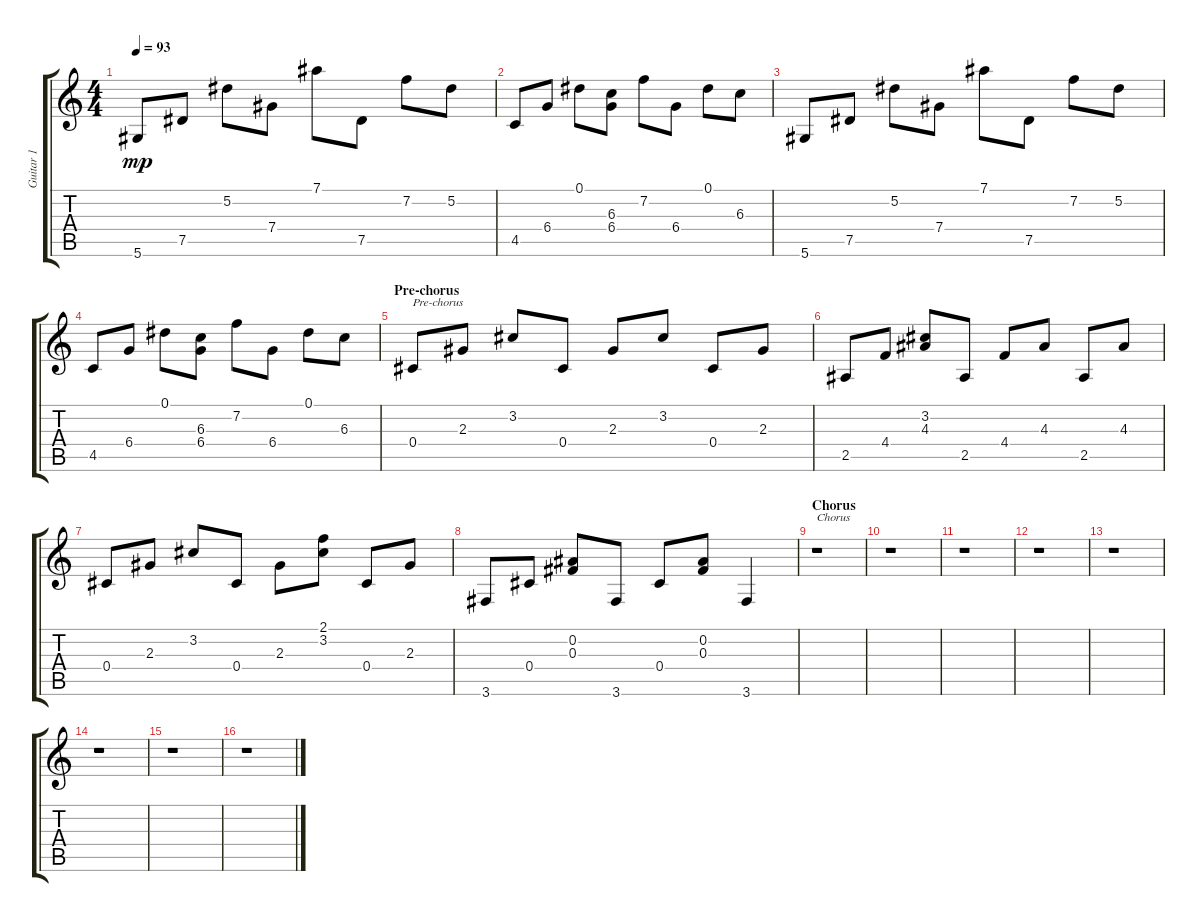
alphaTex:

\track ("Guitar 1" "Guitar 1") {instrument electricguitarclean}
\staff {score tabs}
\tuning (Eb4 Bb3 Gb3 Db3 Ab2 Eb2) {hide}
\ts (4 4)
\tempo 93
\clef g2
\ks c
5.6.8{dy mp} 7.5.8 5.2.8 7.4.8 7.1.8 7.5.8 7.2.8 5.2.8 |
4.5.8 6.4.8 0.1.8 (6.3 6.4).8 7.2.8 6.4.8 0.1.8 6.3.8 |
5.6.8 7.5.8 5.2.8 7.4.8 7.1.8 7.5.8 7.2.8 5.2.8 |
4.5.8 6.4.8 0.1.8 (6.3 6.4).8 7.2.8 6.4.8 0.1.8 6.3.8 |
\section ("" "Pre-chorus")
0.4.8{txt "Pre-chorus"} 2.3.8 3.2.8 0.4.8 2.3.8 3.2.8 0.4.8 2.3.8 |
2.5.8 4.4.8 (3.2 4.3).8 2.5.8 4.4.8 4.3.8 2.5.8 4.3.8 |
0.4.8 2.3.8 3.2.8 0.4.8 2.3.8 (2.1 3.2).8 0.4.8 2.3.8 |
3.6.8 0.4.8 (0.2 0.3).8 3.6.8 0.4.8 (0.2 0.3).8 3.6.4 |
\section ("" "Chorus")
r.1{txt "Chorus"} |
r.1 |
r.1 |
r.1 |
r.1 |
r.1 |
r.1 |
r.1
